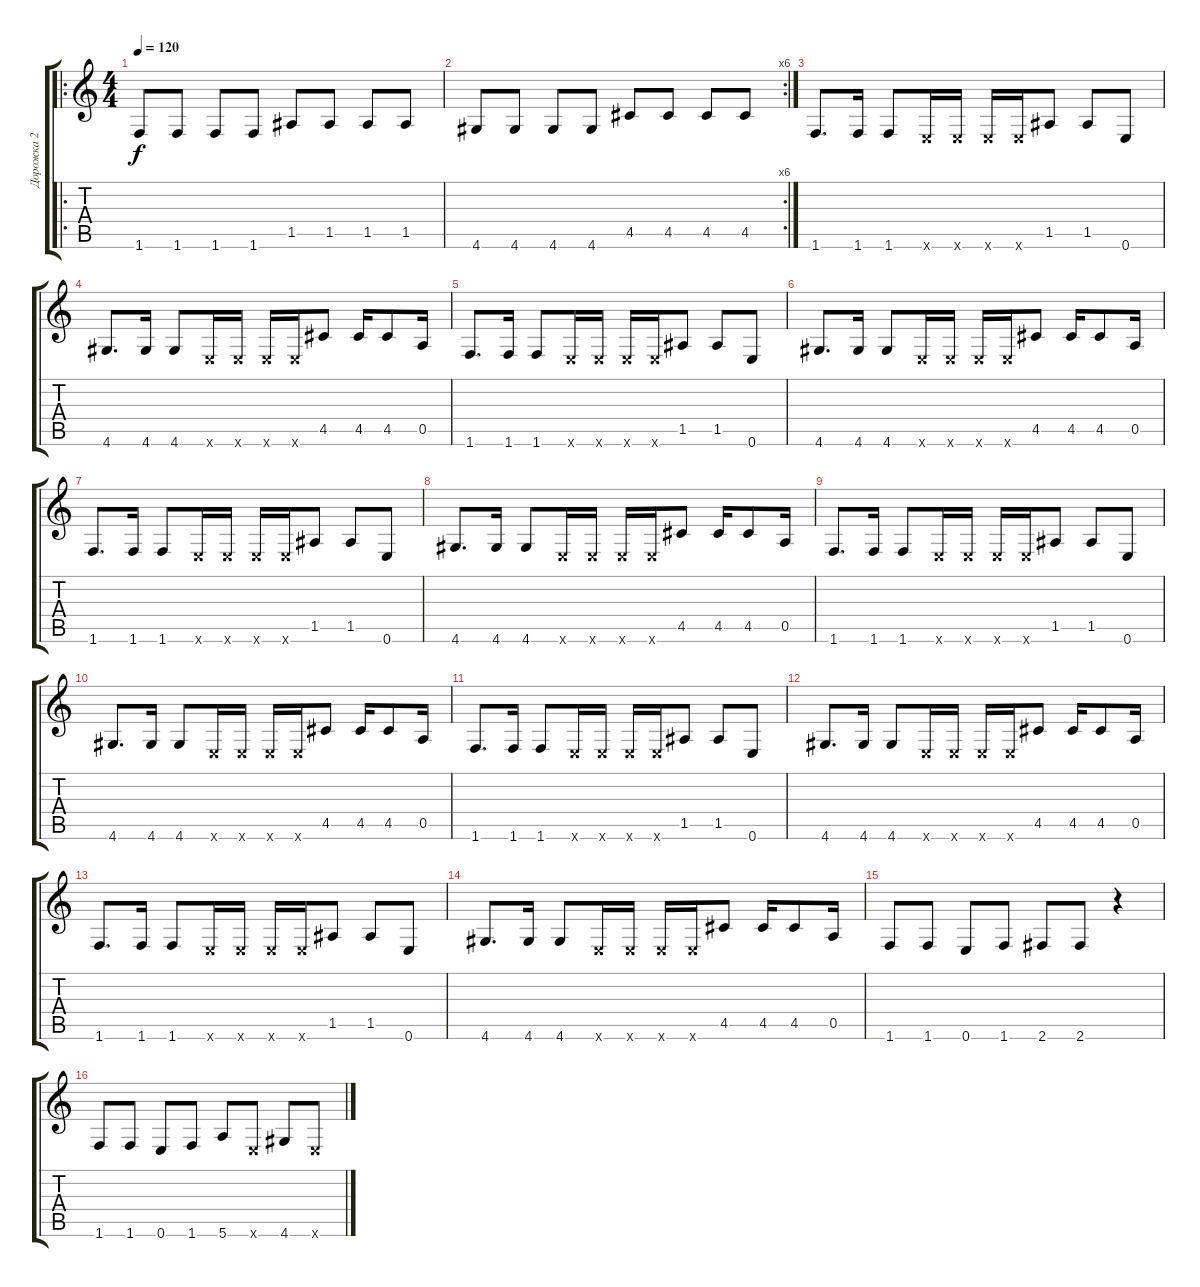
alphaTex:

\track ("Дорожка 2" "Дорожка 2") {instrument fretlessbass}
\staff {score tabs}
\tuning (E4 B3 G3 D3 A2 E2) {hide}
\ro
\ts (4 4)
\tempo 120
\clef g2
\ks c
1.6.8{dy f} 1.6.8 1.6.8 1.6.8 1.5.8 1.5.8 1.5.8 1.5.8 |
\rc 6
4.6.8 4.6.8 4.6.8 4.6.8 4.5.8 4.5.8 4.5.8 4.5.8 |
1.6.8{d} 1.6.16 1.6.8 0.6{x}.16 0.6{x}.16 0.6{x}.16 0.6{x}.16 1.5.8 1.5.8 0.6.8 |
4.6.8{d} 4.6.16 4.6.8 0.6{x}.16 0.6{x}.16 0.6{x}.16 0.6{x}.16 4.5.8 4.5.16 4.5.8 0.5.16 |
1.6.8{d} 1.6.16 1.6.8 0.6{x}.16 0.6{x}.16 0.6{x}.16 0.6{x}.16 1.5.8 1.5.8 0.6.8 |
4.6.8{d} 4.6.16 4.6.8 0.6{x}.16 0.6{x}.16 0.6{x}.16 0.6{x}.16 4.5.8 4.5.16 4.5.8 0.5.16 |
1.6.8{d} 1.6.16 1.6.8 0.6{x}.16 0.6{x}.16 0.6{x}.16 0.6{x}.16 1.5.8 1.5.8 0.6.8 |
4.6.8{d} 4.6.16 4.6.8 0.6{x}.16 0.6{x}.16 0.6{x}.16 0.6{x}.16 4.5.8 4.5.16 4.5.8 0.5.16 |
1.6.8{d} 1.6.16 1.6.8 0.6{x}.16 0.6{x}.16 0.6{x}.16 0.6{x}.16 1.5.8 1.5.8 0.6.8 |
4.6.8{d} 4.6.16 4.6.8 0.6{x}.16 0.6{x}.16 0.6{x}.16 0.6{x}.16 4.5.8 4.5.16 4.5.8 0.5.16 |
1.6.8{d} 1.6.16 1.6.8 0.6{x}.16 0.6{x}.16 0.6{x}.16 0.6{x}.16 1.5.8 1.5.8 0.6.8 |
4.6.8{d} 4.6.16 4.6.8 0.6{x}.16 0.6{x}.16 0.6{x}.16 0.6{x}.16 4.5.8 4.5.16 4.5.8 0.5.16 |
1.6.8{d} 1.6.16 1.6.8 0.6{x}.16 0.6{x}.16 0.6{x}.16 0.6{x}.16 1.5.8 1.5.8 0.6.8 |
4.6.8{d} 4.6.16 4.6.8 0.6{x}.16 0.6{x}.16 0.6{x}.16 0.6{x}.16 4.5.8 4.5.16 4.5.8 0.5.16 |
1.6.8 1.6.8 0.6.8 1.6.8 2.6.8 2.6.8 r.4 |
1.6.8 1.6.8 0.6.8 1.6.8 5.6.8 0.6{x}.8 4.6.8 0.6{x}.8
